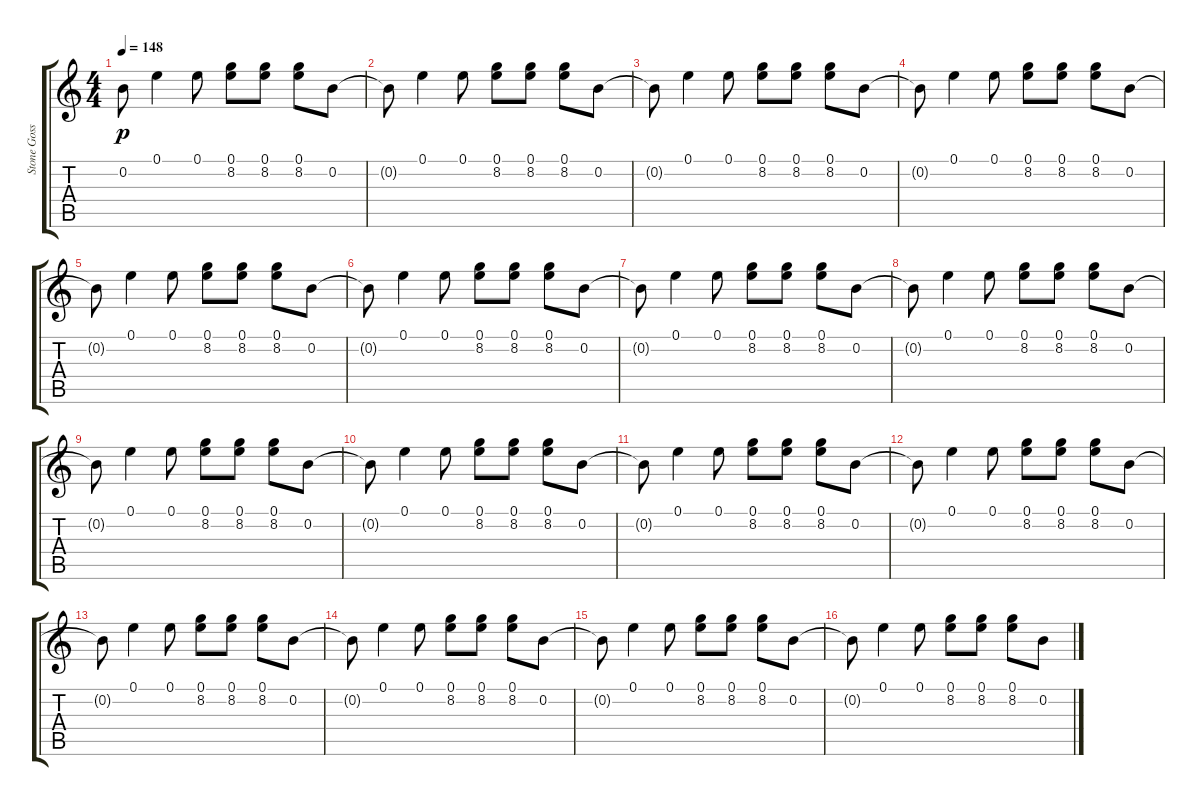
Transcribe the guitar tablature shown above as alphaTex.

\track ("Stone Gossard" "Stone Goss") {instrument overdrivenguitar}
\staff {score tabs}
\tuning (E4 B3 G3 D3 A2 E2) {hide}
\ts (4 4)
\tempo 148
\clef g2
\ks c
0.2{t}.8{dy p} 0.1.4 0.1.8 (0.1 8.2).8 (0.1 8.2).8 (0.1 8.2).8 0.2.8 |
0.2{t}.8 0.1.4 0.1.8 (0.1 8.2).8 (0.1 8.2).8 (0.1 8.2).8 0.2.8 |
0.2{t}.8 0.1.4 0.1.8 (0.1 8.2).8 (0.1 8.2).8 (0.1 8.2).8 0.2.8 |
0.2{t}.8 0.1.4 0.1.8 (0.1 8.2).8 (0.1 8.2).8 (0.1 8.2).8 0.2.8 |
0.2{t}.8 0.1.4 0.1.8 (0.1 8.2).8 (0.1 8.2).8 (0.1 8.2).8 0.2.8 |
0.2{t}.8 0.1.4 0.1.8 (0.1 8.2).8 (0.1 8.2).8 (0.1 8.2).8 0.2.8 |
0.2{t}.8 0.1.4 0.1.8 (0.1 8.2).8 (0.1 8.2).8 (0.1 8.2).8 0.2.8 |
0.2{t}.8 0.1.4 0.1.8 (0.1 8.2).8 (0.1 8.2).8 (0.1 8.2).8 0.2.8 |
0.2{t}.8 0.1.4 0.1.8 (0.1 8.2).8 (0.1 8.2).8 (0.1 8.2).8 0.2.8 |
0.2{t}.8 0.1.4 0.1.8 (0.1 8.2).8 (0.1 8.2).8 (0.1 8.2).8 0.2.8 |
0.2{t}.8 0.1.4 0.1.8 (0.1 8.2).8 (0.1 8.2).8 (0.1 8.2).8 0.2.8 |
0.2{t}.8 0.1.4 0.1.8 (0.1 8.2).8 (0.1 8.2).8 (0.1 8.2).8 0.2.8 |
0.2{t}.8 0.1.4 0.1.8 (0.1 8.2).8 (0.1 8.2).8 (0.1 8.2).8 0.2.8 |
0.2{t}.8 0.1.4 0.1.8 (0.1 8.2).8 (0.1 8.2).8 (0.1 8.2).8 0.2.8 |
0.2{t}.8 0.1.4 0.1.8 (0.1 8.2).8 (0.1 8.2).8 (0.1 8.2).8 0.2.8 |
0.2{t}.8 0.1.4 0.1.8 (0.1 8.2).8 (0.1 8.2).8 (0.1 8.2).8 0.2.8
